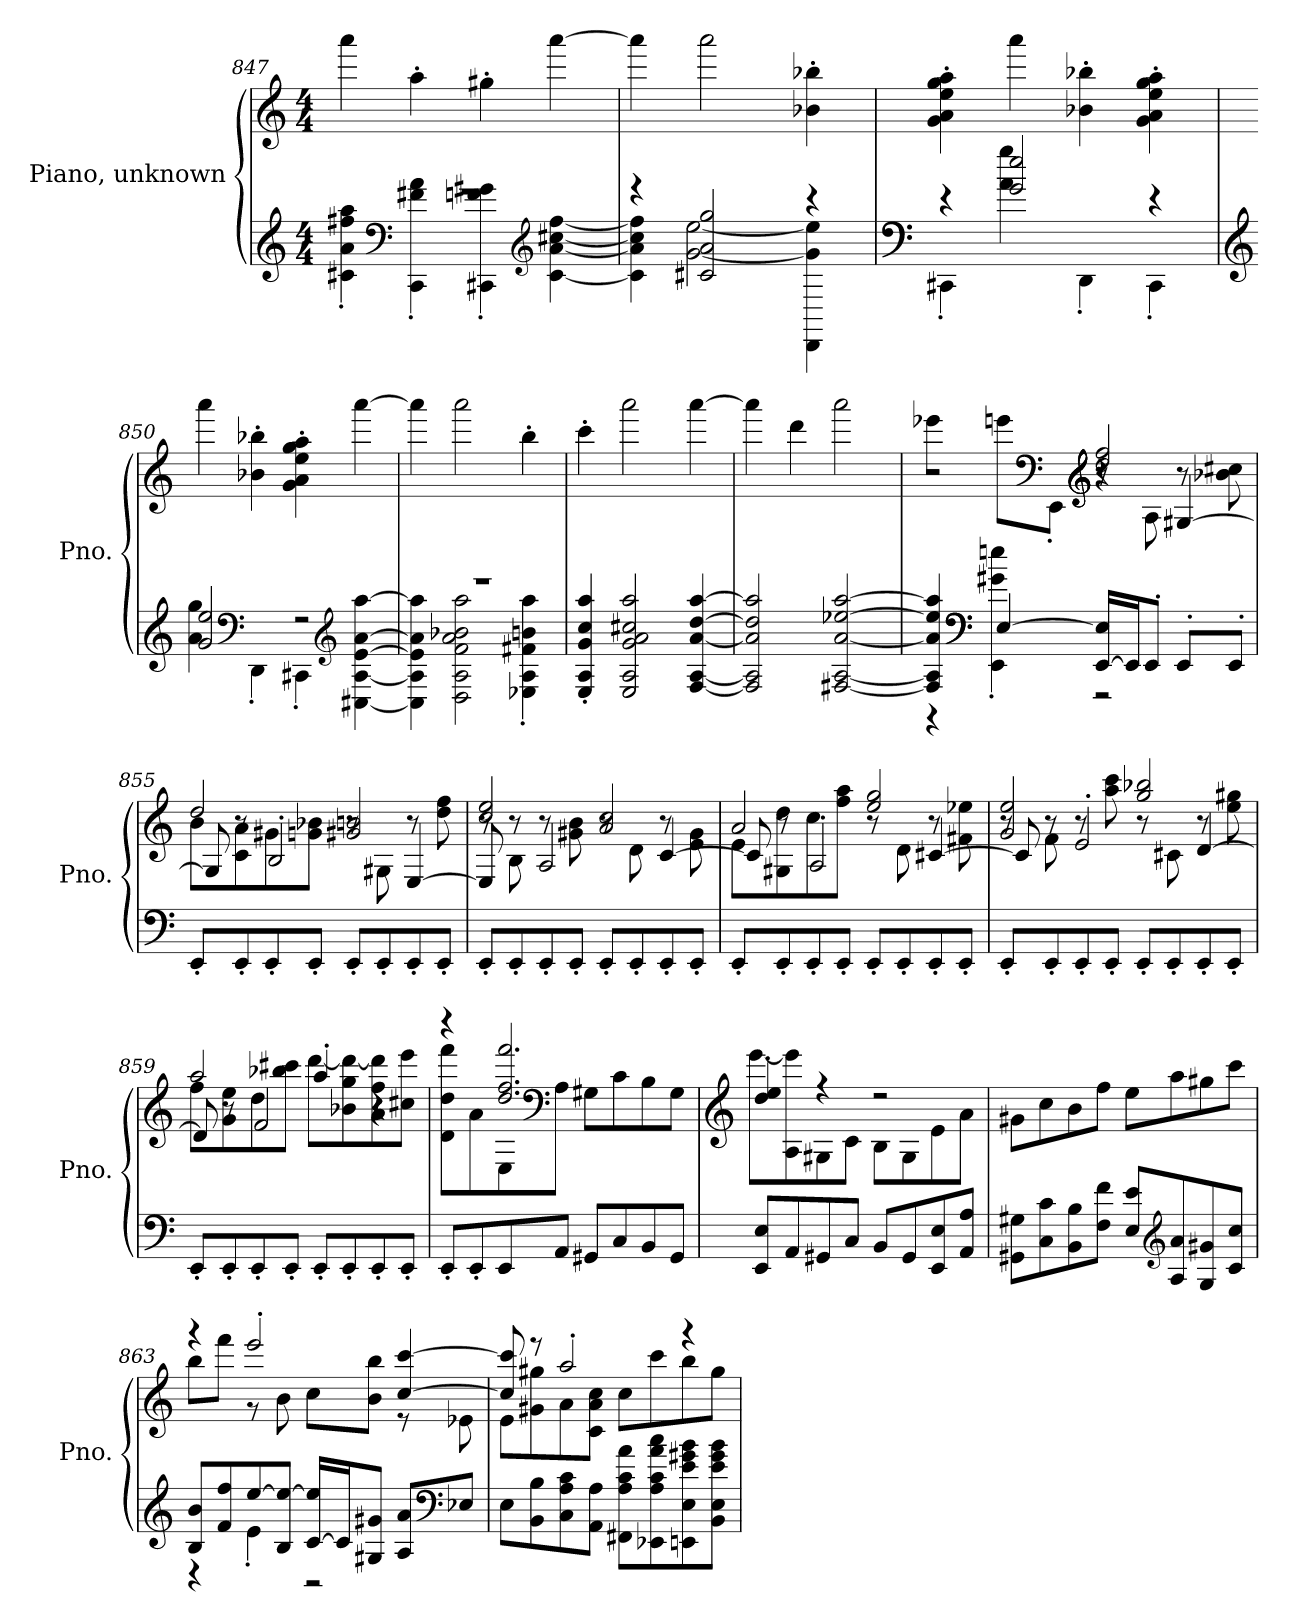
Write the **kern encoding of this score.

**kern	**kern
*part1	*part1
*staff2	*staff1
*I"Piano, unknown	*
*I'Pno.	*
*clefG2	*clefG2
*k[]	*k[]
*M4/4	*M4/4
=847	=847
*^	*
1r	4c#X\' 4a\' 4ff#X\' 4aa\'	4aaa\
*clefF4	*	*
.	4CC\' 4f#X\' 4a\'	4aa'\
.	4CC#X\' 4fn\' 4g#X\'	4gg#X'\
*clefG2	*	*
.	[4c#\ [4a\ [4cc#X\ [4ff#\	[4aaa\
=848	=848	=848
4r	4c#\] 4a\] 4cc#\] 4ff#\]	4aaa\]
2c#X/ 2a/ 2gg/	[2g\ [2ee\	2aaa\
4r	4DD\ 4g\] 4ee\]	4b-X\' 4bb-X\'
!!LO:LB:g=z
=849	=849	=849
*clefF4	*	*
4r	4CC#X'\	4g\' 4a\' 4ee\' 4gg\' 4aa\'
2g/ 2ee/	4a\ 4gg\	4aaa\
.	4DD'\	4b-X\' 4bb-X\'
4r	4CC#'\	4g\' 4a\' 4ee\' 4gg\' 4aa\'
=850	=850	=850
*clefG2	*	*
2g/ 2ee/	4a\ 4gg\	4aaa\
*clefF4	*	*
.	4DD'\	4b-X\' 4bb-X\'
2r	4CC#X'\	4g\' 4a\' 4ee\' 4gg\' 4aa\'
*clefG2	*	*
.	[4C#X\ [4A\ [4e\ [4a\ [4aa\	[4aaa\
=851	=851	=851
1r	4C#\] 4A\] 4e\] 4a\] 4aa\]	4aaa\]
.	2D\ 2A\ 2f\ 2a\ 2b-X\ 2aa\	2aaa\
.	4E-X\' 4A\' 4f#X\' 4bn\' 4aa\'	4bb'\
*v	*v	*
=852	=852
4E/' 4A/' 4g/' 4cc/' 4aa/'	4ccc'\
2E/ 2A/ 2g/ 2a/ 2cc#X/ 2aa/	2aaa\
[4F/ [4A/ [4a/ [4dd/ [4aa/	[4aaa\
=853	=853
2F/] 2A/] 2a/] 2dd/] 2aa/]	4aaa\]
.	4ddd\
[2F#X/ [2A/ [2a/ [2ee-X/ [2aa/	2aaa\
!!LO:LB:g=z
=854	=854
*^	*^
*	*	*	*^
4F#/] 4A/] 4a/] 4ee-/] 4aa/]	4r	2r	4eee-X\	2r
*clefF4	*	*	*	*
[4E/	4EE\' 4g#X\' 4een\'	.	8eeen\L	.
*	*	*clefF4	*	*
.	.	.	8EE'\J	.
*	*	*clefG2	*	*
[16EE/ 16E/]LL	2r	2dd/ 2ff/	8r	4r
16EE/J]	.	.	.	.
8EE'/J	.	.	8A\	.
8EE'/L	.	.	8r	[4G#X/
8EE'/J	.	.	8b-X\ 8cc#X\	.
*v	*v	*	*	*
=855	=855	=855	=855
8EE'/L	2dd/	8b\L	8G#/]
8EE'/	.	8c\ 8a\	8r
8EE'/	.	8g#X\	2B'/
8EE'/J	.	8gn\ 8b-X\J	.
8EE'/L	2g#X/ 2bn/	8r	.
8EE'/	.	8G#X\	.
8EE'/	.	8r	[4E/
8EE'/J	.	8dd\ 8ff\	.
!!LO:PB:g=z	!!	!!
=856	=856	=856	=856
8EE'/L	2cc/ 2ee/	8r	8E/]
8EE'/	.	8B\	8r
8EE'/	.	8r	2A/
8EE'/J	.	8g#X\ 8b\	.
8EE'/L	2a/ 2cc/	8r	.
8EE'/	.	8d\	.
8EE'/	.	8r	[4c/
8EE'/J	.	8e\ 8g#\	.
=857	=857	=857	=857
8EE'/L	2a/	8e\L	8c/]
8EE'/	.	8G#X\ 8dd\	8r
8EE'/	.	8cc\	2A'/
8EE'/J	.	8ff\ 8aa\J	.
8EE'/L	2ee/ 2gg/	8r	.
8EE'/	.	8d\	.
8EE'/	.	8r	[4c#X/
8EE'/J	.	8f#X\ 8ee-X\	.
=858	=858	=858	=858
8EE'/L	2g/ 2ee/	8r	8c#/]
8EE'/	.	8f\	8r
8EE'/	.	8r	2e'/
8EE'/J	.	8aa\ 8ccc\	.
8EE'/L	2gg/ 2bb-X/	8r	.
8EE'/	.	8c#X\	.
8EE'/	.	8r	[4d/
8EE'/J	.	8ee\ 8gg#X\	.
!!LO:LB:g=z	!!	!!
=859	=859	=859	=859
8EE'/L	2aa/	8ff\L	8d/]
8EE'/	.	8g\ 8ee\	8r
8EE'/	.	8dd\	2f/
8EE'/J	.	8bb-X\ 8ccc#X\J	.
8EE'/L	4aa'/	[8ddd\L	.
8EE'/	.	8b-X\ 8gg\ 8ddd\_	.
8EE'/	4r	8a\ 8ff\ 8ddd\]	4r
8EE'/J	.	8cc#X\ 8eee\J	.
*	*	*v	*v
=860	=860	=860
8EE'/L	4r	8d\ 8dd\ 8fff\L
8EE'/	.	8a\
8EE/	2.dd/ 2.ff/ 2.fff/	8E\
*	*clefF4	*
8AA/J	.	8A\J
8GG#X/L	.	8G#X\L
8C/	.	8c\
8BB/	.	8B\
8GG#/J	.	8G#\J
=861	=861	=861
*	*clefG2	*
8EE/ 8E/L	4dd/' 4ee/'	[8eee\L
8AA/	.	8A\ 8eee\]
8GG#X/	4r	8G#X\
8C/J	.	8c\J
8BB/L	2r	8B\L
8GG#/	.	8G#\
8EE/ 8E/	.	8e\
8AA/ 8A/J	.	8a\J
*	*v	*v
!!LO:LB:g=z
=862	=862
8GG#X\ 8G#X\L	8g#X\L
8C\ 8c\	8cc\
8BB\ 8B\	8b\
8F\ 8f\J	8ff\J
8E/ 8e/L	8ee\L
*clefG2	*
8A/ 8a/	8aa\
8G#/ 8g#X/	8gg#X\
8c/ 8cc/J	8ccc\J
=863	=863
*^	*^
8B/ 8b/L	4r	4r	8bb\L
8f/ 8ff/	.	.	8fff\J
[8ee/	4e'\	2eee'/	8r
8B/ 8ee/_J	.	.	8b\
[16c/ 16ee/]LL	2r	.	8cc\L
16c/J]	.	.	.
8G#X/ 8g#X/J	.	.	8b\ 8bb\J
8A/ 8a/L	.	[4cc/ [4ccc/	8r
*clefF4	*	*	*
8E-X/J	.	.	8e-X\
*v	*v	*	*
=864	=864	=864
8E\L	8cc/] 8ccc/]	8e\L
8BB\ 8B\	8r	8g#X\ 8gg#X\
8C\ 8A\ 8c\	2aa'/	8a\
8AA\ 8A\J	.	8c\ 8a\ 8cc\J
8FF#X\ 8A\ 8c\ 8a\L	.	8cc\L
8EE-X\ 8A\ 8c\ 8a\ 8cc\	.	8ccc\
8EEn\ 8E\ 8e\ 8g#X\ 8b\	4r	8bb\
8BB\ 8E\ 8e\ 8g#\ 8b\J	.	8gg#\J
*	*v	*v
=	=
*-	*-
